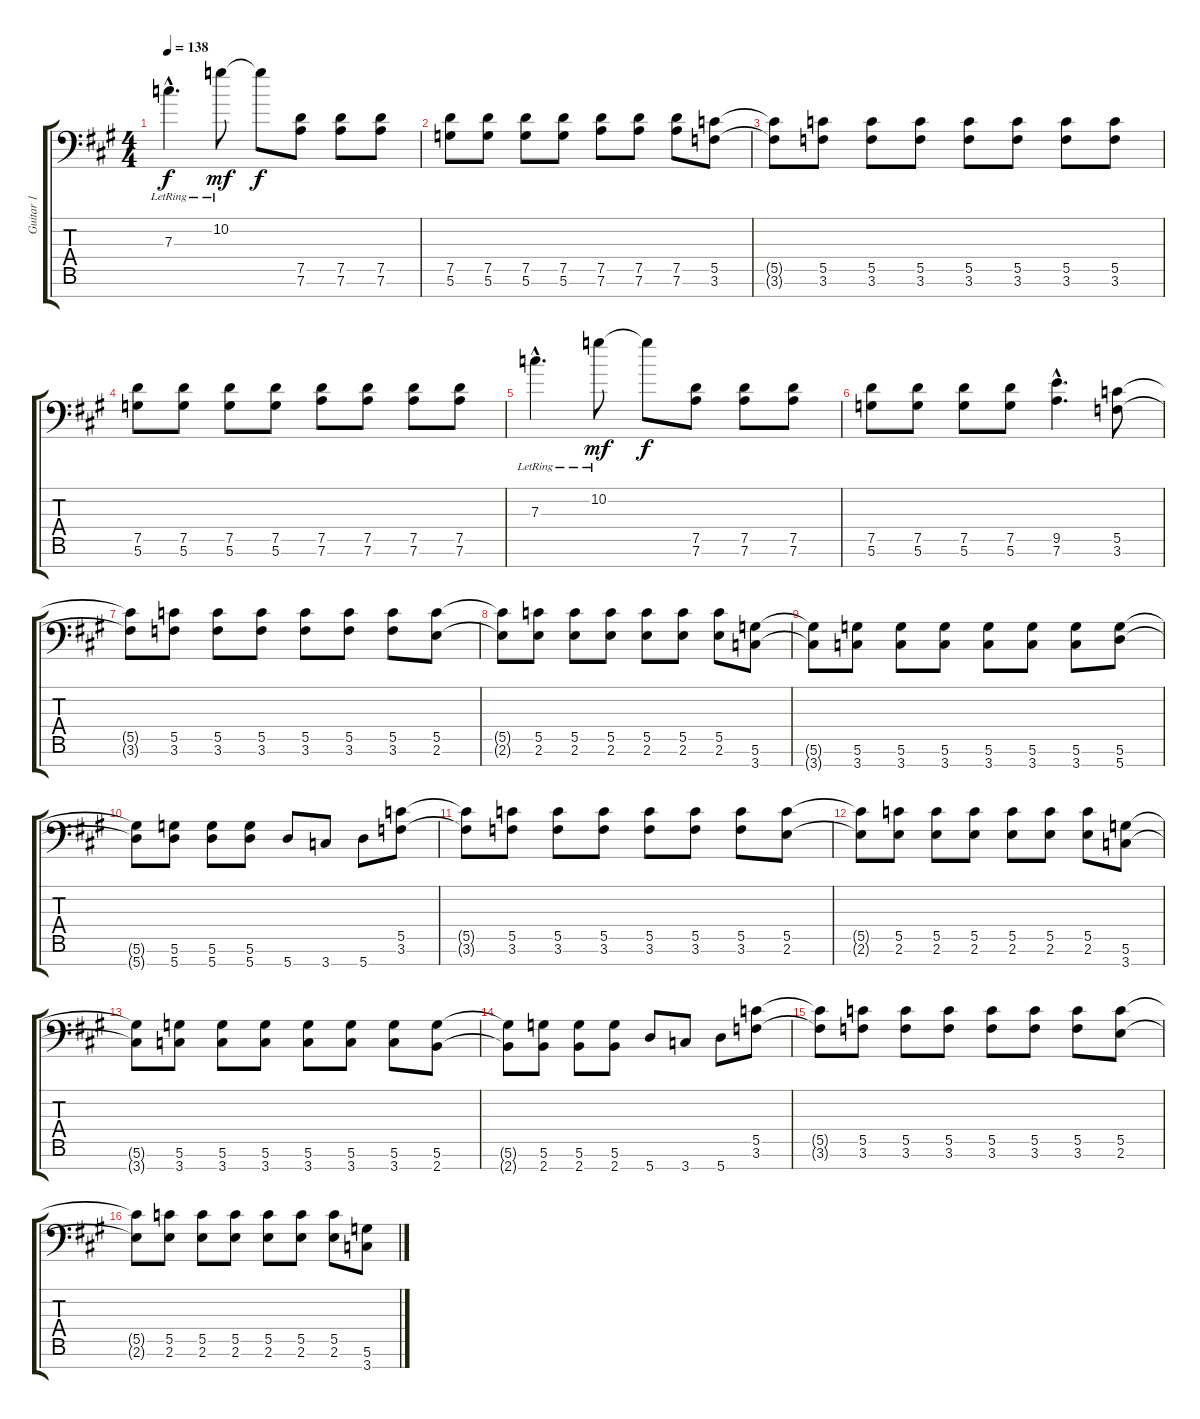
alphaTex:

\track ("Guitar 1" "Guitar 1") {instrument distortionguitar}
\staff {score tabs}
\tuning (D4 A3 F3 C3 G2 D2 A1) {hide}
\ts (4 4)
\tempo 138
\clef f4
\ks f#minor
7.3{hac lr}.4{d dy f} 10.2{lr}.8{dy mf} 10.2{t}.8{dy f} (7.5 7.6).8 (7.5 7.6).8 (7.5 7.6).8 |
(7.5 5.6).8 (7.5 5.6).8 (7.5 5.6).8 (7.5 5.6).8 (7.5 7.6).8 (7.5 7.6).8 (7.5 7.6).8 (5.5 3.6).8 |
(5.5{t} 3.6{t}).8 (5.5 3.6).8 (5.5 3.6).8 (5.5 3.6).8 (5.5 3.6).8 (5.5 3.6).8 (5.5 3.6).8 (5.5 3.6).8 |
(7.5 5.6).8 (7.5 5.6).8 (7.5 5.6).8 (7.5 5.6).8 (7.5 7.6).8 (7.5 7.6).8 (7.5 7.6).8 (7.5 7.6).8 |
7.3{hac lr}.4{d} 10.2{lr}.8{dy mf} 10.2{t}.8{dy f} (7.5 7.6).8 (7.5 7.6).8 (7.5 7.6).8 |
(7.5 5.6).8 (7.5 5.6).8 (7.5 5.6).8 (7.5 5.6).8 (9.5{hac} 7.6{hac}).4{d} (5.5 3.6).8 |
(5.5{t} 3.6{t}).8 (5.5 3.6).8 (5.5 3.6).8 (5.5 3.6).8 (5.5 3.6).8 (5.5 3.6).8 (5.5 3.6).8 (5.5 2.6).8 |
(5.5{t} 2.6{t}).8 (5.5 2.6).8 (5.5 2.6).8 (5.5 2.6).8 (5.5 2.6).8 (5.5 2.6).8 (5.5 2.6).8 (5.6 3.7).8 |
(5.6{t} 3.7{t}).8 (5.6 3.7).8 (5.6 3.7).8 (5.6 3.7).8 (5.6 3.7).8 (5.6 3.7).8 (5.6 3.7).8 (5.6 5.7).8 |
(5.6{t} 5.7{t}).8 (5.6 5.7).8 (5.6 5.7).8 (5.6 5.7).8 5.7.8 3.7.8 5.7.8 (5.5 3.6).8 |
(5.5{t} 3.6{t}).8 (5.5 3.6).8 (5.5 3.6).8 (5.5 3.6).8 (5.5 3.6).8 (5.5 3.6).8 (5.5 3.6).8 (5.5 2.6).8 |
(5.5{t} 2.6{t}).8 (5.5 2.6).8 (5.5 2.6).8 (5.5 2.6).8 (5.5 2.6).8 (5.5 2.6).8 (5.5 2.6).8 (5.6 3.7).8 |
(5.6{t} 3.7{t}).8 (5.6 3.7).8 (5.6 3.7).8 (5.6 3.7).8 (5.6 3.7).8 (5.6 3.7).8 (5.6 3.7).8 (5.6 2.7).8 |
(5.6{t} 2.7{t}).8 (5.6 2.7).8 (5.6 2.7).8 (5.6 2.7).8 5.7.8 3.7.8 5.7.8 (5.5 3.6).8 |
(5.5{t} 3.6{t}).8 (5.5 3.6).8 (5.5 3.6).8 (5.5 3.6).8 (5.5 3.6).8 (5.5 3.6).8 (5.5 3.6).8 (5.5 2.6).8 |
(5.5{t} 2.6{t}).8 (5.5 2.6).8 (5.5 2.6).8 (5.5 2.6).8 (5.5 2.6).8 (5.5 2.6).8 (5.5 2.6).8 (5.6 3.7).8
